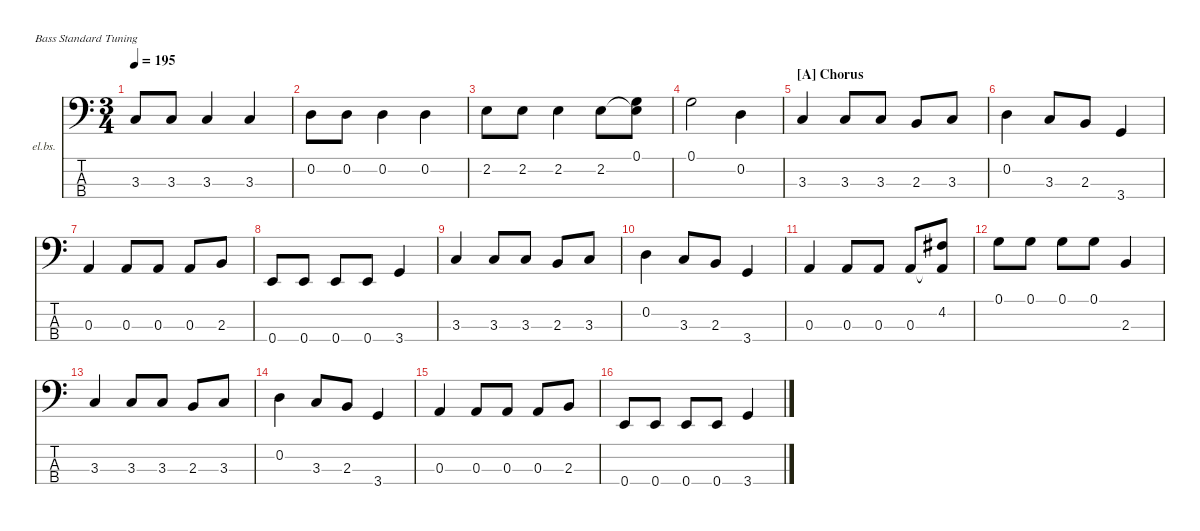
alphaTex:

\hideDynamics
\bracketExtendMode nobrackets
\firstSystemTrackNameOrientation horizontal
\track ("Bass" "el.bs.") {instrument electricbassfinger}
\staff {score tabs}
\tuning (G2 D2 A1 E1)
\ts (3 4)
\tempo 195
\clef f4
\ks aminor
3.3.8{dy ff} 3.3.8{dy f} 3.3.4 3.3.4{dy fff} |
0.2.8{dy ff} 0.2.8{dy f} 0.2.4 0.2.4{dy fff} |
2.2.8{dy ff} 2.2.8{dy f} 2.2.4 2.2.8{dy fff} (2.2{t} 0.1).8 |
0.1.2 0.2.4{dy mf} |
\section ("A" "Chorus")
3.3.4{dy fff} 3.3.8{dy ff} 3.3.8{dy f} 2.3.8{dy ff} 3.3.8{dy f} |
0.2.4{dy fff} 3.3.8{dy f} 2.3.8{dy mf} 3.4.4{dy fff} |
0.3.4 0.3.8{dy f} 0.3.8{dy mf} 0.3.8{dy f} 2.3.8 |
0.4.8{dy fff} 0.4.8{dy f} 0.4.8{dy ff} 0.4.8{dy f} 3.4.4{dy ff} |
3.3.4{dy fff} 3.3.8{dy ff} 3.3.8{dy mf} 2.3.8{dy ff} 3.3.8{dy f} |
0.2.4{dy fff} 3.3.8{dy f} 2.3.8{dy mf} 3.4.4{dy ff} |
0.3.4{dy fff} 0.3.8{dy ff} 0.3.8{dy mf} 0.3.8{dy f} (0.3{t} 4.2{acc #}).8 |
0.1.8{dy fff} 0.1.8{dy f} 0.1.8{dy ff} 0.1.8{dy f} 2.3.4{dy fff} |
3.3.4 3.3.8{dy ff} 3.3.8{dy f} 2.3.8{dy ff} 3.3.8{dy f} |
0.2.4{dy fff} 3.3.8{dy f} 2.3.8{dy mf} 3.4.4{dy fff} |
0.3.4 0.3.8{dy f} 0.3.8{dy mf} 0.3.8{dy f} 2.3.8 |
0.4.8{dy fff} 0.4.8{dy f} 0.4.8{dy ff} 0.4.8{dy f} 3.4.4{dy ff}
